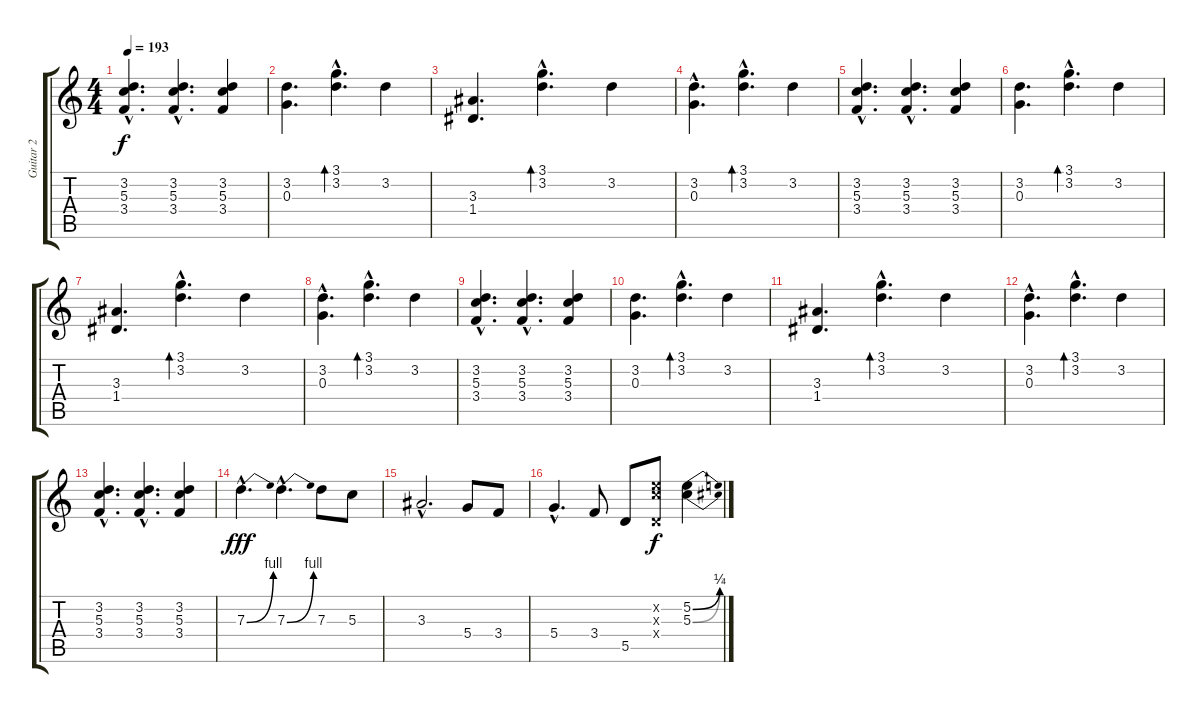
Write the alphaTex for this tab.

\track ("Guitar 2" "Guitar 2") {instrument distortionguitar}
\staff {score tabs}
\tuning (E4 B3 G3 D3 A2 E2) {hide}
\ts (4 4)
\tempo 193
\clef g2
\ks c
(3.2{hac} 5.3{hac} 3.4{hac}).4{d dy f} (3.2{hac} 5.3{hac} 3.4{hac}).4{d} (3.2 5.3 3.4).4 |
(3.2 0.3).4{d} (3.1{hac} 3.2{hac}).4{d bd 240} 3.2.4 |
(3.3 1.4).4{d} (3.1{hac} 3.2{hac}).4{d bd 240} 3.2.4 |
(3.2{hac} 0.3).4{d} (3.1{hac} 3.2{hac}).4{d bd 240} 3.2.4 |
(3.2{hac} 5.3{hac} 3.4{hac}).4{d} (3.2{hac} 5.3{hac} 3.4{hac}).4{d} (3.2 5.3 3.4).4 |
(3.2 0.3).4{d} (3.1{hac} 3.2{hac}).4{d bd 240} 3.2.4 |
(3.3 1.4).4{d} (3.1{hac} 3.2{hac}).4{d bd 240} 3.2.4 |
(3.2{hac} 0.3).4{d} (3.1{hac} 3.2{hac}).4{d bd 240} 3.2.4 |
(3.2{hac} 5.3{hac} 3.4{hac}).4{d} (3.2{hac} 5.3{hac} 3.4{hac}).4{d} (3.2 5.3 3.4).4 |
(3.2 0.3).4{d} (3.1{hac} 3.2{hac}).4{d bd 240} 3.2.4 |
(3.3 1.4).4{d} (3.1{hac} 3.2{hac}).4{d bd 240} 3.2.4 |
(3.2{hac} 0.3).4{d} (3.1{hac} 3.2{hac}).4{d bd 240} 3.2.4 |
(3.2{hac} 5.3{hac} 3.4{hac}).4{d} (3.2{hac} 5.3{hac} 3.4{hac}).4{d} (3.2 5.3 3.4).4 |
7.3{be (bend 0 0 60 4) hac}.4{d dy fff} 7.3{be (bend 0 0 60 4) hac}.4{d} 7.3.8 5.3.8 |
3.3{hac}.2{d} 5.4.8 3.4.8 |
5.4{hac}.4{d} 3.4.8 5.5.8 (5.2{x} 5.3{x} 0.4{x}).8{dy f} (5.2{be (bend 0 0 60 1)} 5.3{be (bend 0 0 60 2)}).4
